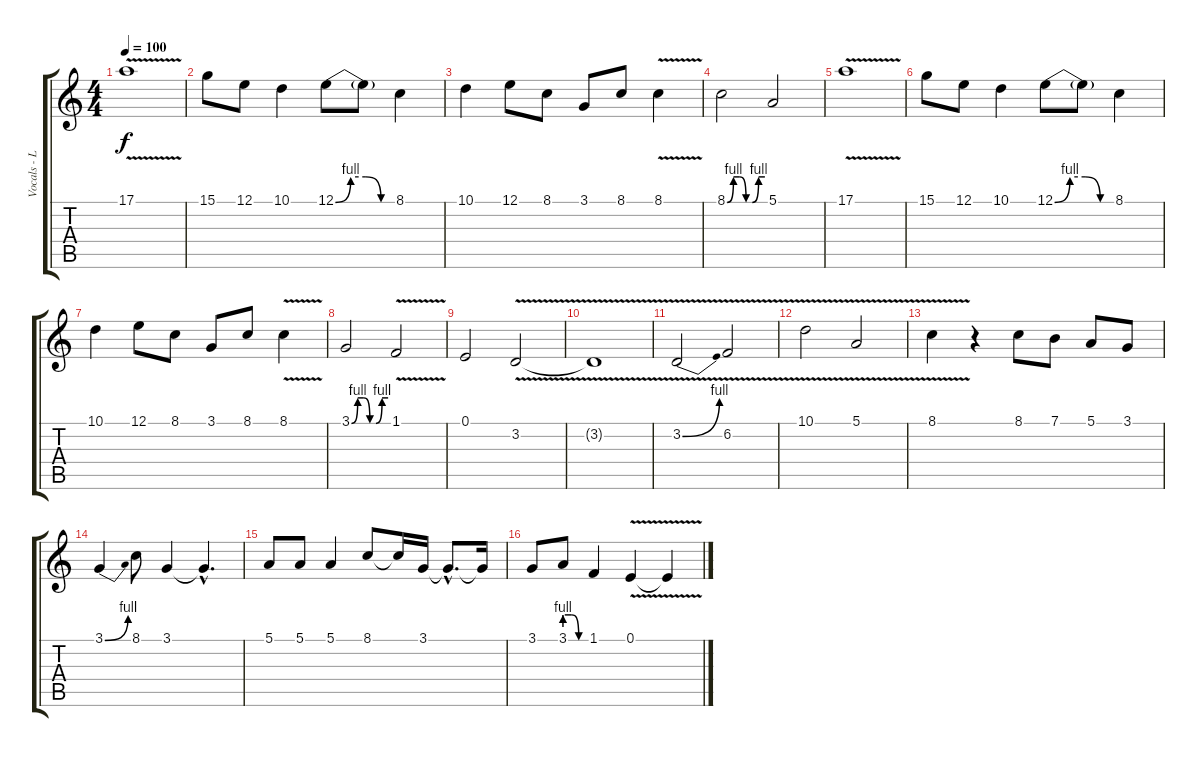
\track ("Vocals - Lead" "Vocals - L") {instrument clarinet}
\staff {score tabs}
\tuning (E4 B3 G3 D3 A2 E2) {hide}
\ts (4 4)
\tempo 100
\clef g2
\ks c
17.1{v}.1{dy f} |
15.1.8 12.1.8 10.1.4 12.1{be (custom 0 0 15 4 30 4 45 0 60 0)}.8 12.1{t}.8 8.1.4 |
10.1.4 12.1.8 8.1.8 3.1.8 8.1.8 8.1{v}.4 |
8.1{be (custom 0 0 10 4 20 4 30 0 40 0 50 4 60 4)}.2 5.1.2 |
17.1{v}.1 |
15.1.8 12.1.8 10.1.4 12.1{be (custom 0 0 15 4 30 4 45 0 60 0)}.8 12.1{t}.8 8.1.4 |
10.1.4 12.1.8 8.1.8 3.1.8 8.1.8 8.1{v}.4 |
3.1{be (custom 0 0 10 4 20 4 30 0 40 0 50 4 60 4)}.2 1.1{v}.2 |
0.1.2 3.2{v}.2 |
3.2{t}.1 |
3.2{be (bend 0 0 60 4) v}.2 6.2{v}.2 |
10.1{v}.2 5.1{v}.2 |
8.1{v}.4 r.4 8.1.8 7.1.8 5.1.8 3.1.8 |
3.1{be (bend 0 0 60 4)}.4 8.1.8 3.1.4 3.1{hac t}.4{d} |
5.1.8 5.1.8 5.1.4 8.1.8 8.1{t}.16 3.1.16 3.1{hac t}.8{d} 3.1{t}.16 |
3.1.8 3.1{be (custom 0 4 20 4 40 0 60 0)}.8 1.1.4 0.1{v}.4 0.1{t}.4
